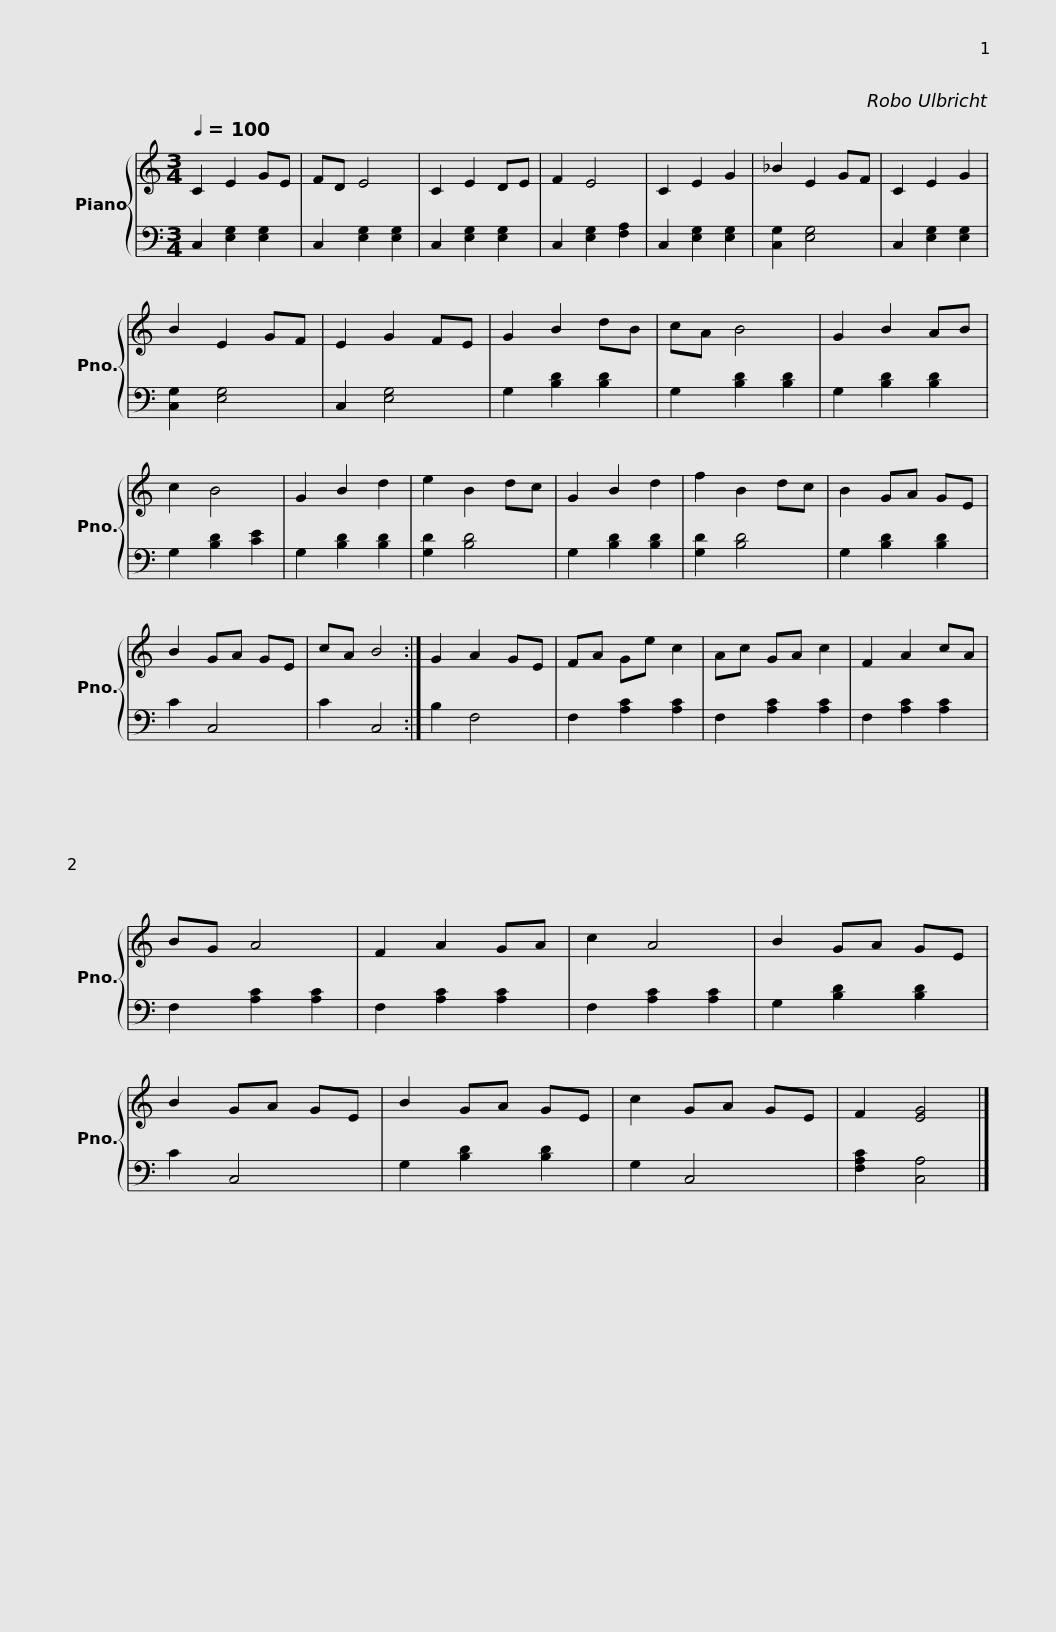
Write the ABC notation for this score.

X:1
%%score { 1 | 2 }
L:1/8
Q:1/4=100
M:3/4
I:linebreak $
K:C
V:1 treble
V:2 bass
V:1
 C2 E2 GE | FD E4 | C2 E2 DE | F2 E4 | C2 E2 G2 | %5
 _B2 E2 GF | C2 E2 G2 | B2 E2 GF | E2 G2 FE | G2 B2 dB |$ %10
 cA B4 | G2 B2 AB | c2 B4 | G2 B2 d2 | e2 B2 dc | %15
 G2 B2 d2 | f2 B2 dc | B2 GA GE | B2 GA GE | cA B4 :|$ %20
 G2 A2 GE | FA Ge c2 | Ac GA c2 | F2 A2 cA | BG A4 | %25
 F2 A2 GA | c2 A4 | B2 GA GE | B2 GA GE |$ B2 GA GE | %30
 c2 GA GE | F2 [EG]4 |] %32
V:2
 C,2 [E,G,]2 [E,G,]2 | C,2 [E,G,]2 [E,G,]2 | C,2 [E,G,]2 [E,G,]2 | C,2 [E,G,]2 [F,A,]2 | C,2 [E,G,]2 [E,G,]2 | %5
 [C,G,]2 [E,G,]4 | C,2 [E,G,]2 [E,G,]2 | [C,G,]2 [E,G,]4 | C,2 [E,G,]4 | G,2 [B,D]2 [B,D]2 |$ %10
 G,2 [B,D]2 [B,D]2 | G,2 [B,D]2 [B,D]2 | G,2 [B,D]2 [CE]2 | G,2 [B,D]2 [B,D]2 | [G,D]2 [B,D]4 | %15
 G,2 [B,D]2 [B,D]2 | [G,D]2 [B,D]4 | G,2 [B,D]2 [B,D]2 | C2 C,4 | C2 C,4 :|$ %20
 B,2 F,4 | F,2 [A,C]2 [A,C]2 | F,2 [A,C]2 [A,C]2 | F,2 [A,C]2 [A,C]2 | F,2 [A,C]2 [A,C]2 | %25
 F,2 [A,C]2 [A,C]2 | F,2 [A,C]2 [A,C]2 | G,2 [B,D]2 [B,D]2 | C2 C,4 |$ G,2 [B,D]2 [B,D]2 | %30
 G,2 C,4 | [F,A,C]2 [C,A,]4 |] %32
